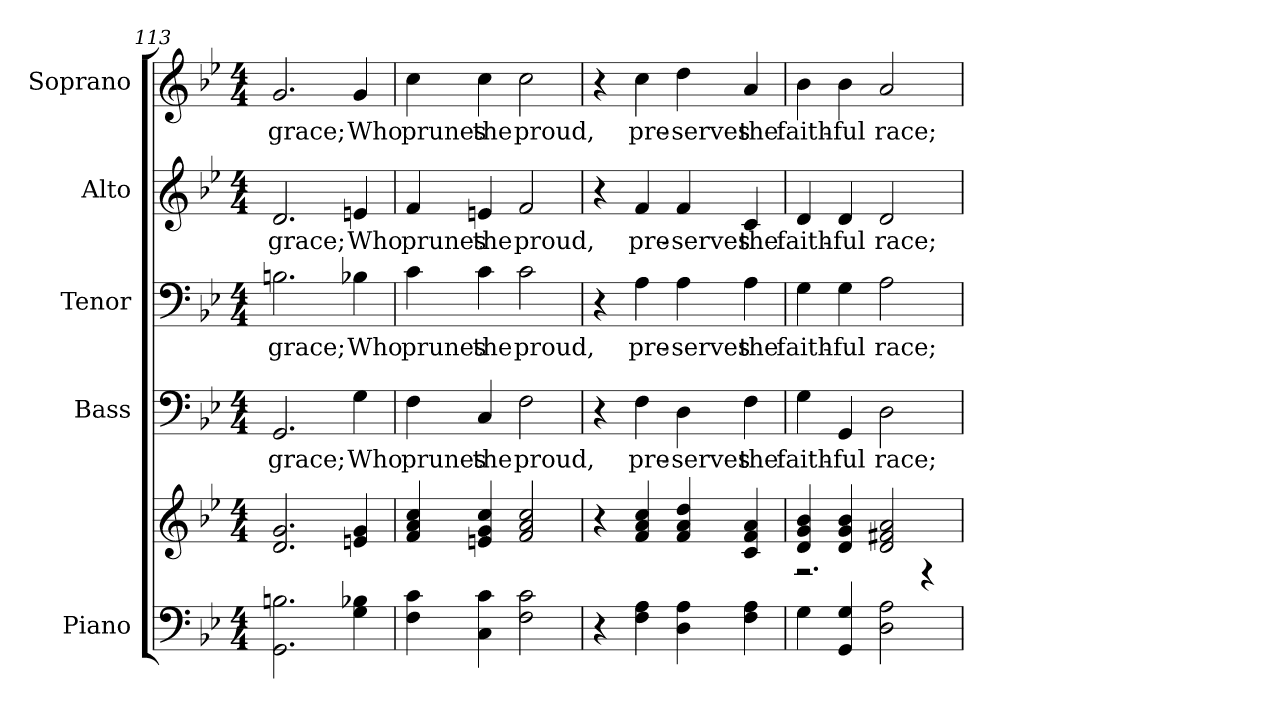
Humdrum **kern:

**kern	**kern	**kern	**text	**kern	**text	**kern	**text	**kern	**text
*part5	*part5	*part4	*part4	*part3	*part3	*part2	*part2	*part1	*part1
*staff6	*staff5	*staff4	*staff4	*staff3	*staff3	*staff2	*staff2	*staff1	*staff1
*I"Piano	*	*I"Bass	*	*I"Tenor	*	*I"Alto	*	*I"Soprano	*
*I'Pno.	*	*I'B.	*	*I'T.	*	*I'A.	*	*I'S.	*
*clefF4	*clefG2	*clefF4	*	*clefF4	*	*clefG2	*	*clefG2	*
*k[b-e-]	*k[b-e-]	*k[b-e-]	*	*k[b-e-]	*	*k[b-e-]	*	*k[b-e-]	*
*B-:	*B-:	*B-:	*	*B-:	*	*B-:	*	*B-:	*
*M4/4	*M4/4	*M4/4	*	*M4/4	*	*M4/4	*	*M4/4	*
=113	=113	=113	=113	=113	=113	=113	=113	=113	=113
!	!	!	!LO:LY:b:color=#000000	!	!	!	!	!	!
!	!	!	!	!	!LO:LY:b:color=#000000	!	!	!	!
!	!	!	!	!	!	!	!LO:LY:b:color=#000000	!	!
!	!	!	!	!	!	!	!	!	!LO:LY:b:color=#000000
2.GGi\ 2.Bni	2.di/ 2.gi	2.GGi/	grace;	2.Bni\	grace;	2.di/	grace;	2.gi/	grace;
!	!	!	!LO:LY:b:color=#000000	!	!	!	!	!	!
!	!	!	!	!	!LO:LY:b:color=#000000	!	!	!	!
!	!	!	!	!	!	!	!LO:LY:b:color=#000000	!	!
!	!	!	!	!	!	!	!	!	!LO:LY:b:color=#000000
4Gi\ 4B-Xi	4eni/ 4gi	4Gi\	Who	4B-Xi\	Who	4eni/	Who	4gi/	Who
!!LO:PB:g=z
=114	=114	=114	=114	=114	=114	=114	=114	=114	=114
!	!	!	!LO:LY:b:color=#000000	!	!	!	!	!	!
!	!	!	!	!	!LO:LY:b:color=#000000	!	!	!	!
!	!	!	!	!	!	!	!LO:LY:b:color=#000000	!	!
!	!	!	!	!	!	!	!	!	!LO:LY:b:color=#000000
4Fi\ 4ci	4fi/ 4ai 4cci	4Fi\	prunes	4ci\	prunes	4fi/	prunes	4cci\	prunes
!	!	!	!LO:LY:b:color=#000000	!	!	!	!	!	!
!	!	!	!	!	!LO:LY:b:color=#000000	!	!	!	!
!	!	!	!	!	!	!	!LO:LY:b:color=#000000	!	!
!	!	!	!	!	!	!	!	!	!LO:LY:b:color=#000000
4Ci\ 4ci	4eni/ 4gi 4cci	4Ci/	the	4ci\	the	4eni/	the	4cci\	the
!	!	!	!LO:LY:b:color=#000000	!	!	!	!	!	!
!	!	!	!	!	!LO:LY:b:color=#000000	!	!	!	!
!	!	!	!	!	!	!	!LO:LY:b:color=#000000	!	!
!	!	!	!	!	!	!	!	!	!LO:LY:b:color=#000000
2Fi\ 2ci	2fi/ 2ai 2cci	2Fi\	proud,	2ci\	proud,	2fi/	proud,	2cci\	proud,
=115	=115	=115	=115	=115	=115	=115	=115	=115	=115
4r	4r	4r	.	4r	.	4r	.	4r	.
!	!	!	!LO:LY:b:color=#000000	!	!	!	!	!	!
!	!	!	!	!	!LO:LY:b:color=#000000	!	!	!	!
!	!	!	!	!	!	!	!LO:LY:b:color=#000000	!	!
!	!	!	!	!	!	!	!	!	!LO:LY:b:color=#000000
4Fi\ 4Ai	4fi/ 4ai 4cci	4Fi\	pre-	4Ai\	pre-	4fi/	pre-	4cci\	pre-
!	!	!	!LO:LY:b:color=#000000	!	!	!	!	!	!
!	!	!	!	!	!LO:LY:b:color=#000000	!	!	!	!
!	!	!	!	!	!	!	!LO:LY:b:color=#000000	!	!
!	!	!	!	!	!	!	!	!	!LO:LY:b:color=#000000
4Di\ 4Ai	4fi/ 4ai 4ddi	4Di\	-serves	4Ai\	-serves	4fi/	-serves	4ddi\	-serves
!	!	!	!LO:LY:b:color=#000000	!	!	!	!	!	!
!	!	!	!	!	!LO:LY:b:color=#000000	!	!	!	!
!	!	!	!	!	!	!	!LO:LY:b:color=#000000	!	!
!	!	!	!	!	!	!	!	!	!LO:LY:b:color=#000000
4Fi\ 4Ai	4ci/ 4fi 4ai	4Fi\	the	4Ai\	the	4ci/	the	4ai/	the
=116	=116	=116	=116	=116	=116	=116	=116	=116	=116
*	*^	*	*	*	*	*	*	*	*
!	!	!	!	!LO:LY:b:color=#000000	!	!	!	!	!	!
!	!	!	!	!	!	!LO:LY:b:color=#000000	!	!	!	!
!	!	!	!	!	!	!	!	!LO:LY:b:color=#000000	!	!
!	!	!	!	!	!	!	!	!	!	!LO:LY:b:color=#000000
4Gi\	4di/ 4gi 4b-i	2.r	4Gi\	faith-	4Gi\	faith-	4di/	faith-	4b-i\	faith-
!	!	!	!	!LO:LY:b:color=#000000	!	!	!	!	!	!
!	!	!	!	!	!	!LO:LY:b:color=#000000	!	!	!	!
!	!	!	!	!	!	!	!	!LO:LY:b:color=#000000	!	!
!	!	!	!	!	!	!	!	!	!	!LO:LY:b:color=#000000
4GGi/ 4Gi	4di/ 4gi 4b-i	.	4GGi/	-ful	4Gi\	-ful	4di/	-ful	4b-i\	-ful
!	!	!	!	!LO:LY:b:color=#000000	!	!	!	!	!	!
!	!	!	!	!	!	!LO:LY:b:color=#000000	!	!	!	!
!	!	!	!	!	!	!	!	!LO:LY:b:color=#000000	!	!
!	!	!	!	!	!	!	!	!	!	!LO:LY:b:color=#000000
2Di\ 2Ai	2di/ 2f#Xi 2ai	.	2Di\	race;	2Ai\	race;	2di/	race;	2ai/	race;
.	.	4r	.	.	.	.	.	.	.	.
*	*v	*v	*	*	*	*	*	*	*	*
=	=	=	=	=	=	=	=	=	=
*-	*-	*-	*-	*-	*-	*-	*-	*-	*-
